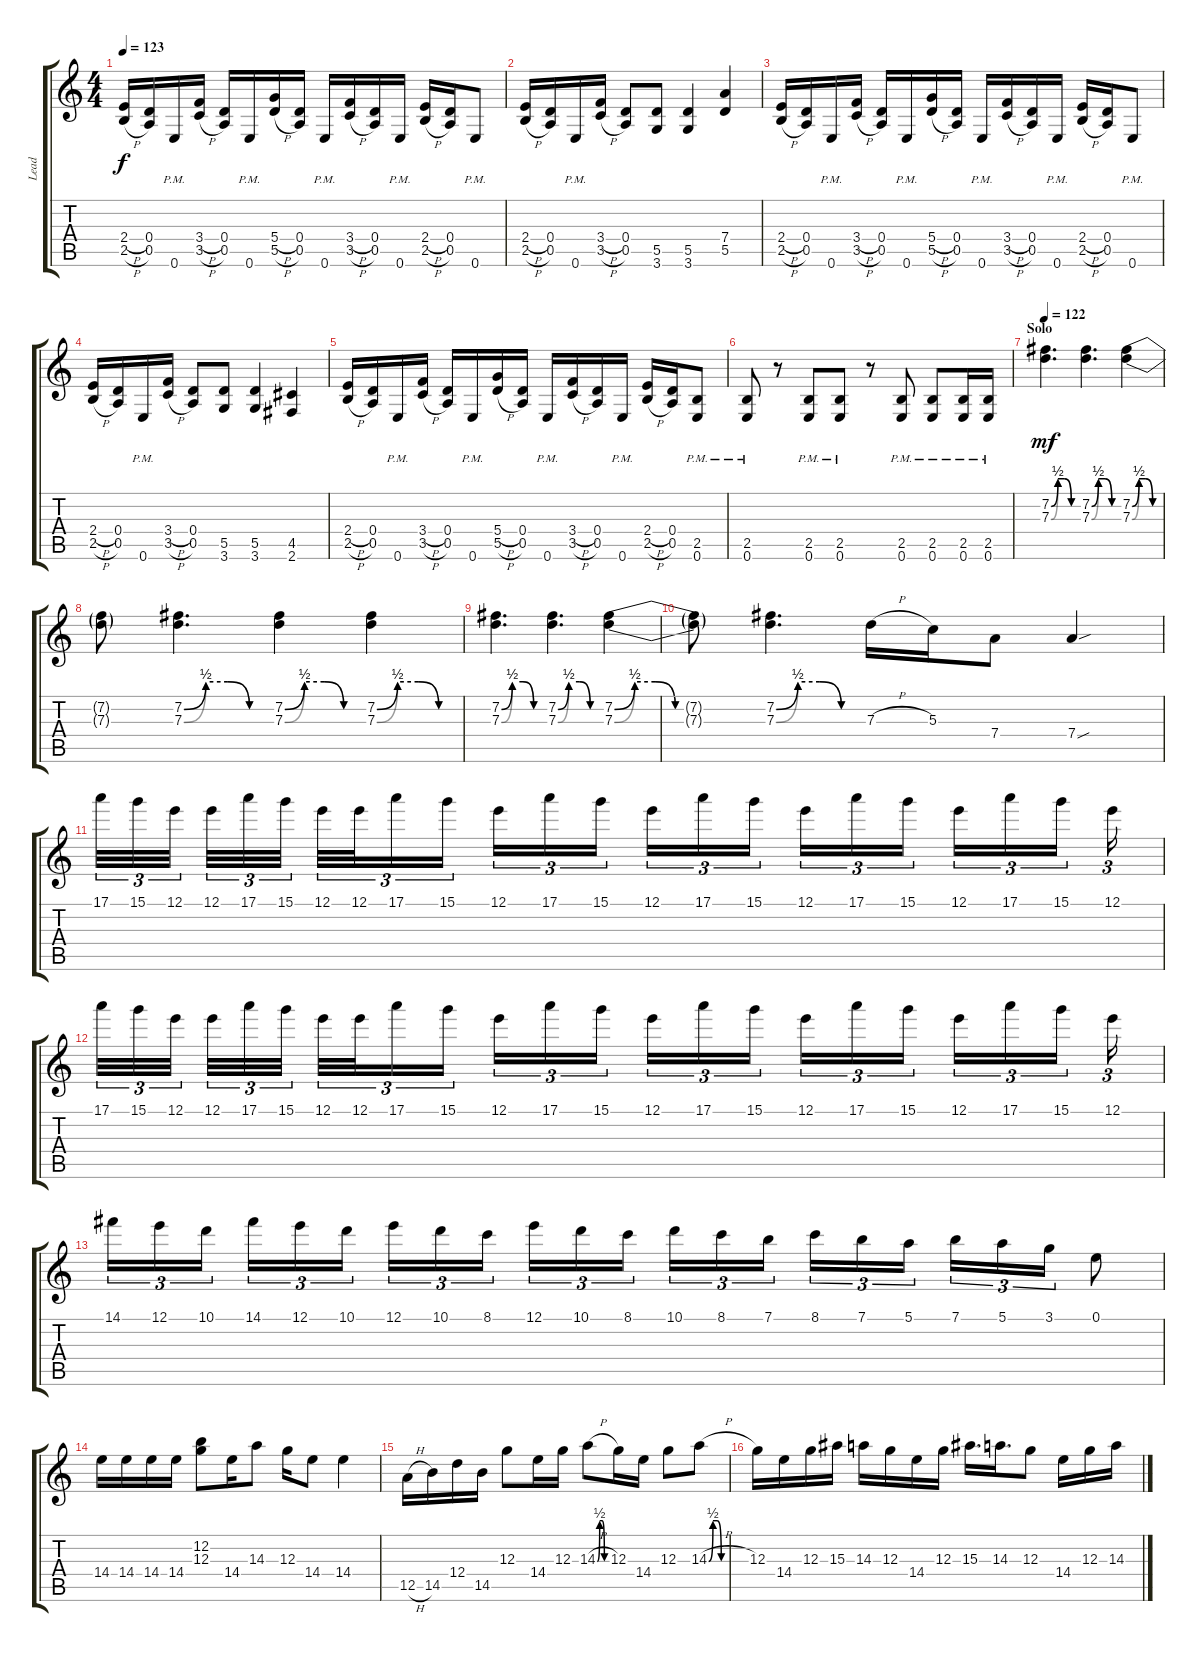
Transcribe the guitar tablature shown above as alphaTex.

\track ("Lead" "Lead") {instrument distortionguitar}
\staff {score tabs}
\tuning (E4 B3 G3 D3 A2 E2) {hide}
\ts (4 4)
\tempo 123
\clef g2
\ks c
(2.4{h} 2.5{h}).16{dy f} (0.4 0.5).16 0.6{pm}.16 (3.4{h} 3.5{h}).16 (0.4 0.5).16 0.6{pm}.16 (5.4{h} 5.5{h}).16 (0.4 0.5).16 0.6{pm}.16 (3.4{h} 3.5{h}).16 (0.4 0.5).16 0.6{pm}.16 (2.4{h} 2.5{h}).16 (0.4 0.5).16 0.6{pm}.8 |
(2.4{h} 2.5{h}).16 (0.4 0.5).16 0.6{pm}.16 (3.4{h} 3.5{h}).16 (0.4 0.5).8 (5.5 3.6).8 (5.5 3.6).4 (7.4 5.5).4 |
(2.4{h} 2.5{h}).16 (0.4 0.5).16 0.6{pm}.16 (3.4{h} 3.5{h}).16 (0.4 0.5).16 0.6{pm}.16 (5.4{h} 5.5{h}).16 (0.4 0.5).16 0.6{pm}.16 (3.4{h} 3.5{h}).16 (0.4 0.5).16 0.6{pm}.16 (2.4{h} 2.5{h}).16 (0.4 0.5).16 0.6{pm}.8 |
(2.4{h} 2.5{h}).16 (0.4 0.5).16 0.6{pm}.16 (3.4{h} 3.5{h}).16 (0.4 0.5).8 (5.5 3.6).8 (5.5 3.6).4 (4.5 2.6).4 |
(2.4{h} 2.5{h}).16 (0.4 0.5).16 0.6{pm}.16 (3.4{h} 3.5{h}).16 (0.4 0.5).16 0.6{pm}.16 (5.4{h} 5.5{h}).16 (0.4 0.5).16 0.6{pm}.16 (3.4{h} 3.5{h}).16 (0.4 0.5).16 0.6{pm}.16 (2.4{h} 2.5{h}).16 (0.4 0.5).16 (2.5{pm} 0.6{pm}).8 |
(2.5{pm} 0.6{pm}).8 r.8 (2.5{pm} 0.6{pm}).8 (2.5{pm} 0.6{pm}).8 r.8 (2.5{pm} 0.6{pm}).8 (2.5{pm} 0.6{pm}).8 (2.5{pm} 0.6{pm}).16 (2.5{pm} 0.6{pm}).16 |
\section ("" "Solo")
\tempo 122
(7.2{be (custom 0 0 15 2 30 2 45 0 60 0)} 7.3{be (custom 0 0 15 2 30 2 45 0 60 0)}).4{d dy mf} (7.2{be (custom 0 0 15 2 30 2 45 0 60 0)} 7.3{be (custom 0 0 15 2 30 2 45 0 60 0)}).4{d} (7.2{be (custom 0 0 15 2 30 2 45 0 60 0)} 7.3{be (custom 0 0 15 2 30 2 45 0 60 0)}).4 |
(7.2{be (hold 0 0 60 0) t} 7.3{be (hold 0 0 60 0) t}).8 (7.2{be (custom 0 0 15 2 30 2 45 0 60 0)} 7.3{be (custom 0 0 15 2 30 2 45 0 60 0)}).4{d} (7.2{be (custom 0 0 15 2 30 2 45 0 60 0)} 7.3{be (custom 0 0 15 2 30 2 45 0 60 0)}).4 (7.2{be (custom 0 0 15 2 30 2 45 0 60 0)} 7.3{be (custom 0 0 15 2 30 2 45 0 60 0)}).4 |
(7.2{be (custom 0 0 15 2 30 2 45 0 60 0)} 7.3{be (custom 0 0 15 2 30 2 45 0 60 0)}).4{d} (7.2{be (custom 0 0 15 2 30 2 45 0 60 0)} 7.3{be (custom 0 0 15 2 30 2 45 0 60 0)}).4{d} (7.2{be (custom 0 0 15 2 30 2 45 0 60 0)} 7.3{be (custom 0 0 15 2 30 2 45 0 60 0)}).4 |
(7.2{be (hold 0 0 60 0) t} 7.3{be (hold 0 0 60 0) t}).8 (7.2{be (custom 0 0 15 2 30 2 45 0 60 0)} 7.3{be (custom 0 0 15 2 30 2 45 0 60 0)}).4{d} 7.3{h}.16 5.3.16 7.4.8 7.4{sou}.4 |
17.1.32{tu (3 2)} 15.1.32{tu (3 2)} 12.1.32{tu (3 2)} 12.1.32{tu (3 2)} 17.1.32{tu (3 2)} 15.1.32{tu (3 2)} 12.1.32{tu (3 2)} 12.1.32{tu (3 2)} 17.1.16{tu (3 2)} 15.1.16{tu (3 2)} 12.1.16{tu (3 2)} 17.1.16{tu (3 2)} 15.1.16{tu (3 2)} 12.1.16{tu (3 2)} 17.1.16{tu (3 2)} 15.1.16{tu (3 2)} 12.1.16{tu (3 2)} 17.1.16{tu (3 2)} 15.1.16{tu (3 2)} 12.1.16{tu (3 2)} 17.1.16{tu (3 2)} 15.1.16{tu (3 2)} 12.1.16{tu (3 2)} |
17.1.32{tu (3 2)} 15.1.32{tu (3 2)} 12.1.32{tu (3 2)} 12.1.32{tu (3 2)} 17.1.32{tu (3 2)} 15.1.32{tu (3 2)} 12.1.32{tu (3 2)} 12.1.32{tu (3 2)} 17.1.16{tu (3 2)} 15.1.16{tu (3 2)} 12.1.16{tu (3 2)} 17.1.16{tu (3 2)} 15.1.16{tu (3 2)} 12.1.16{tu (3 2)} 17.1.16{tu (3 2)} 15.1.16{tu (3 2)} 12.1.16{tu (3 2)} 17.1.16{tu (3 2)} 15.1.16{tu (3 2)} 12.1.16{tu (3 2)} 17.1.16{tu (3 2)} 15.1.16{tu (3 2)} 12.1.16{tu (3 2)} |
14.1.16{tu (3 2)} 12.1.16{tu (3 2)} 10.1.16{tu (3 2)} 14.1.16{tu (3 2)} 12.1.16{tu (3 2)} 10.1.16{tu (3 2)} 12.1.16{tu (3 2)} 10.1.16{tu (3 2)} 8.1.16{tu (3 2)} 12.1.16{tu (3 2)} 10.1.16{tu (3 2)} 8.1.16{tu (3 2)} 10.1.16{tu (3 2)} 8.1.16{tu (3 2)} 7.1.16{tu (3 2)} 8.1.16{tu (3 2)} 7.1.16{tu (3 2)} 5.1.16{tu (3 2)} 7.1.16{tu (3 2)} 5.1.16{tu (3 2)} 3.1.16{tu (3 2)} 0.1.8 |
14.4.16 14.4.16 14.4.16 14.4.16 (12.2 12.3).8 14.4.16 14.3.8 12.3.16 14.4.8 14.4.4 |
12.5{h}.16 14.5.16 12.4.16 14.5.16 12.3.8 14.4.16 12.3.16 14.3{be (custom 0 0 15 2 30 2 45 0 60 0) h}.8 12.3.16 14.4.16 12.3.8 14.3{be (custom 0 0 15 2 30 2 45 0 60 0) h}.8 |
12.3.16 14.4.16 12.3.16 15.3.16 14.3.16 12.3.16 14.4.16 12.3.16 15.3.16{d} 14.3.16{d} 12.3.8 14.4.16 12.3.16 14.3.16
